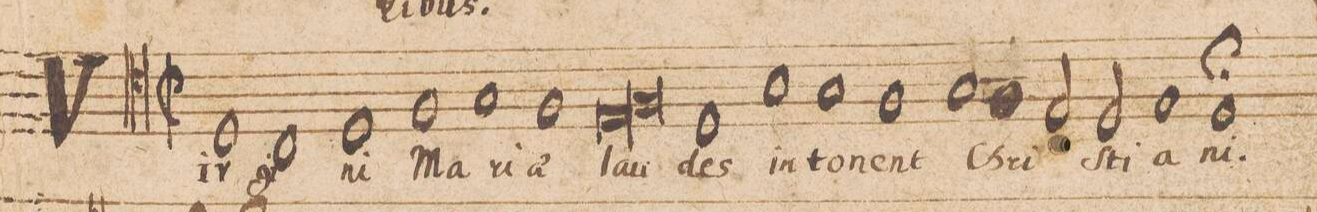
**kern	**text	**text
*I"TENOR.	*	*
*clefC4	*	*
*k[]	*	*
*met(C|)	*	*
*M2/1	*	*
*all\right	*	*
1D	Vir-	.
1C	-gi-	.
=2-	=2-	=2-
1D	-ni	.
1F	Ma-	.
=3-	=3-	=3-
1G	-ri-	.
1F	-ae	.
=4-	=4-	=4-
*lig	*	*
1E	lau-	.
1F	.	.
*Xlig	*	*
=5-	=5-	=5-
1D	-des	.
1A	in-	.
=6-	=6-	=6-
1G	-to-	.
1F	-nent	.
=7-	=7-	=7-
1G	.	.
1F	Chri-	.
=8-	=8-	=8-
2E/	.	.
2D/	-sti-	.
1E	-a-	.
=9-	=9-	=9-
0D;	-ni.	.
=10||-	=10||	=10||
*-	*-	*-
